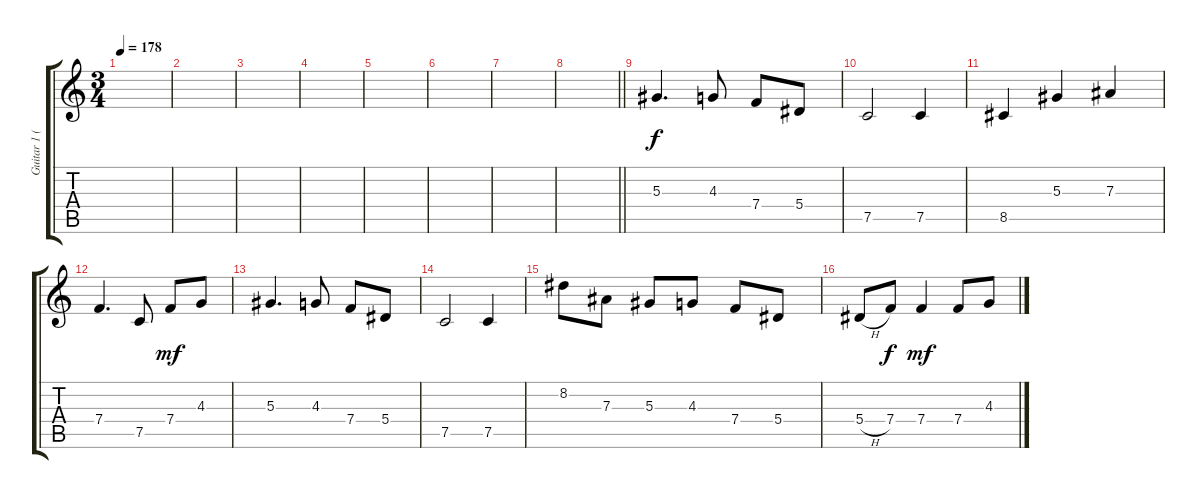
\track ("Guitar 1 (Lead)" "Guitar 1 (") {instrument distortionguitar}
\staff {score tabs}
\tuning (C4 G3 Eb3 Bb2 F2 C2) {hide}
\ts (3 4)
\tempo 178
\clef g2
\ks c
|
|
|
|
|
|
|
\barLineRight lightlight
|
5.3.4{d} 4.3.8 7.4.8 5.4.8 |
7.5.2 7.5.4 |
8.5.4 5.3.4 7.3.4 |
7.4.4{d dy f} 7.5.8 7.4.8{dy mf} 4.3.8 |
5.3.4{d} 4.3.8 7.4.8 5.4.8 |
7.5.2 7.5.4 |
8.2.8 7.3.8 5.3.8 4.3.8 7.4.8 5.4.8 |
5.4{h}.8 7.4.8{dy f} 7.4.4{dy mf} 7.4.8 4.3.8
